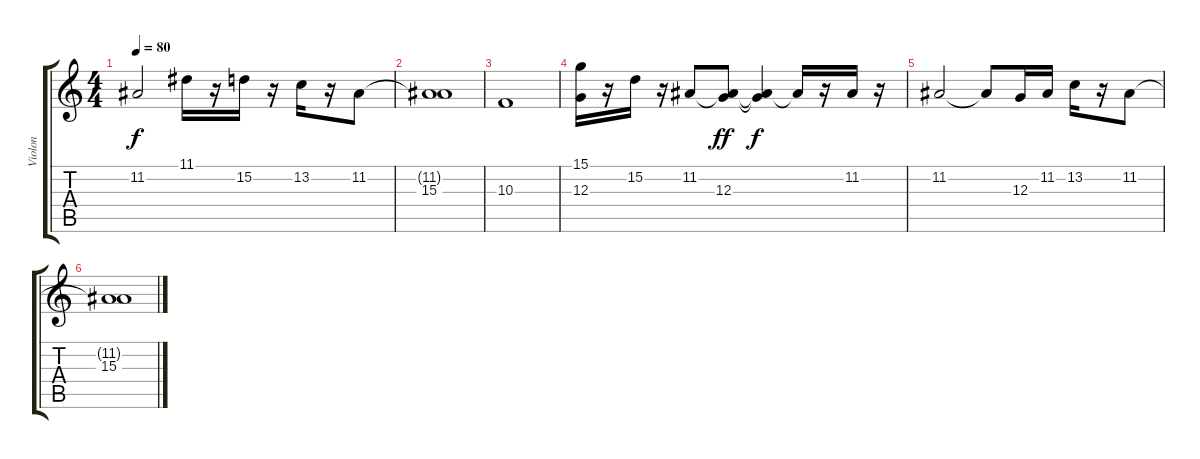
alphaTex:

\track ("Violon" "Violon") {instrument stringensemble1}
\staff {score tabs}
\tuning (E4 B3 G3 D3 A2 E2) {hide}
\ts (4 4)
\tempo 80
\clef g2
\ks c
11.2.2{dy f} 11.1.16 r.16 15.2.16 r.16 13.2.16 r.16 11.2.8 |
(11.2{t} 15.3).1 |
10.3.1 |
(15.1 12.3).16 r.16 15.2.16 r.16 11.2.8 (11.2{t} 12.3).8{dy ff} (11.2{t} 12.3{t}).4{dy f} 11.2{t}.16 r.16 11.2.16 r.16 |
11.2.2{volume 0} 11.2{t}.8 12.3.16 11.2.16 13.2.16 r.16 11.2.8 |
(11.2{t} 15.3).1
